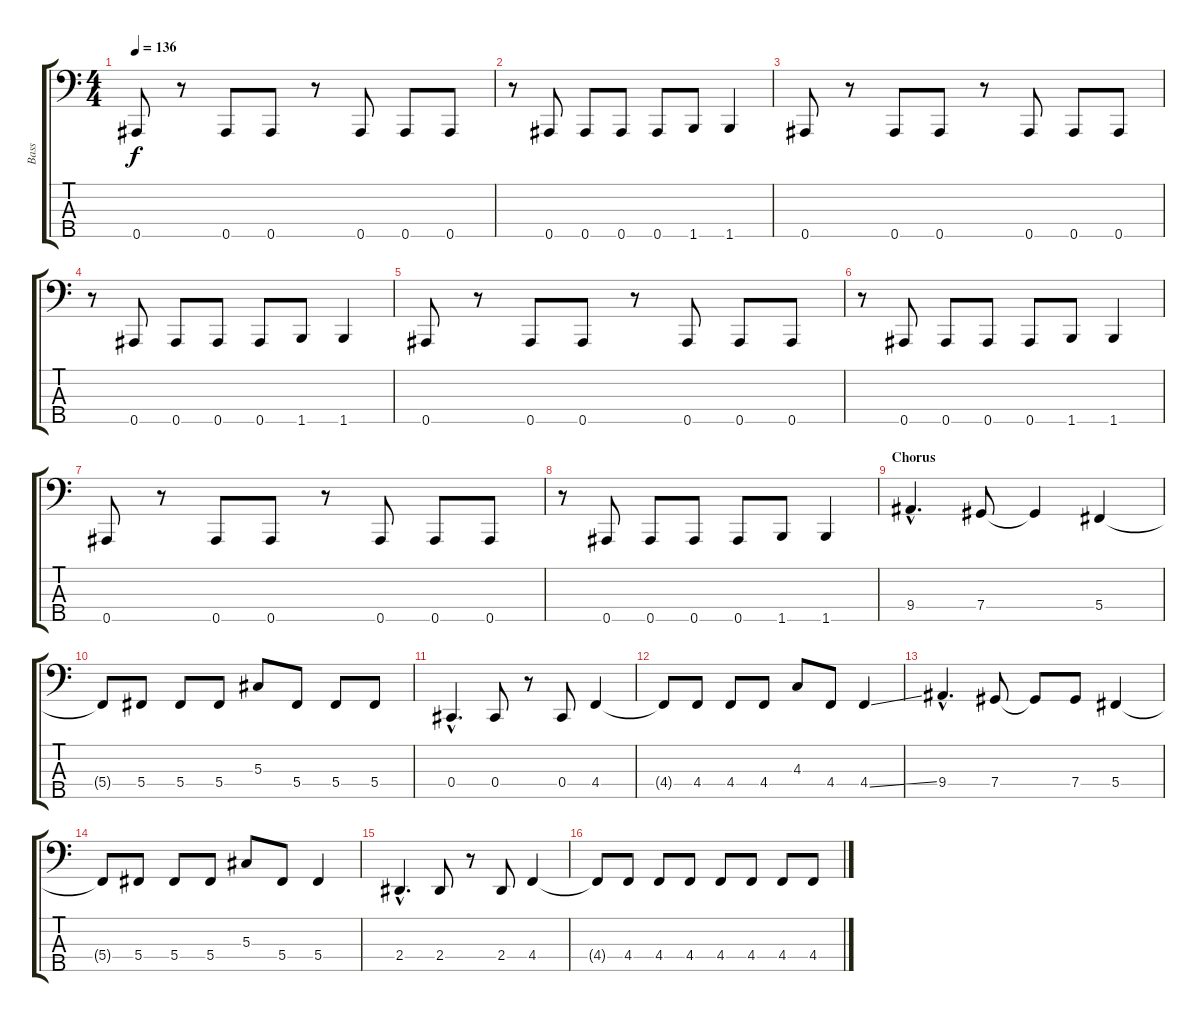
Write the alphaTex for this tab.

\track ("Bass" "Bass") {instrument slapbass1}
\staff {score tabs}
\tuning (Gb2 Db2 Ab1 Db1 Bb0) {hide}
\ts (4 4)
\tempo 136
\clef f4
\ks c
0.5.8{dy f} r.8 0.5.8 0.5.8 r.8 0.5.8 0.5.8 0.5.8 |
r.8 0.5.8 0.5.8 0.5.8 0.5.8 1.5.8 1.5.4 |
0.5.8 r.8 0.5.8 0.5.8 r.8 0.5.8 0.5.8 0.5.8 |
r.8 0.5.8 0.5.8 0.5.8 0.5.8 1.5.8 1.5.4 |
0.5.8 r.8 0.5.8 0.5.8 r.8 0.5.8 0.5.8 0.5.8 |
r.8 0.5.8 0.5.8 0.5.8 0.5.8 1.5.8 1.5.4 |
0.5.8 r.8 0.5.8 0.5.8 r.8 0.5.8 0.5.8 0.5.8 |
r.8 0.5.8 0.5.8 0.5.8 0.5.8 1.5.8 1.5.4 |
\section ("" "Chorus")
9.4{hac}.4{d} 7.4.8 7.4{t}.4 5.4.4 |
5.4{t}.8 5.4.8 5.4.8 5.4.8 5.3.8 5.4.8 5.4.8 5.4.8 |
0.4{hac}.4{d} 0.4.8 r.8 0.4.8 4.4.4 |
4.4{t}.8 4.4.8 4.4.8 4.4.8 4.3.8 4.4.8 4.4{ss}.4 |
9.4{hac}.4{d} 7.4.8 7.4{t}.8 7.4.8 5.4.4 |
5.4{t}.8 5.4.8 5.4.8 5.4.8 5.3.8 5.4.8 5.4.4 |
2.4{hac}.4{d} 2.4.8 r.8 2.4.8 4.4.4 |
4.4{t}.8 4.4.8 4.4.8 4.4.8 4.4.8 4.4.8 4.4.8 4.4{ss}.8
